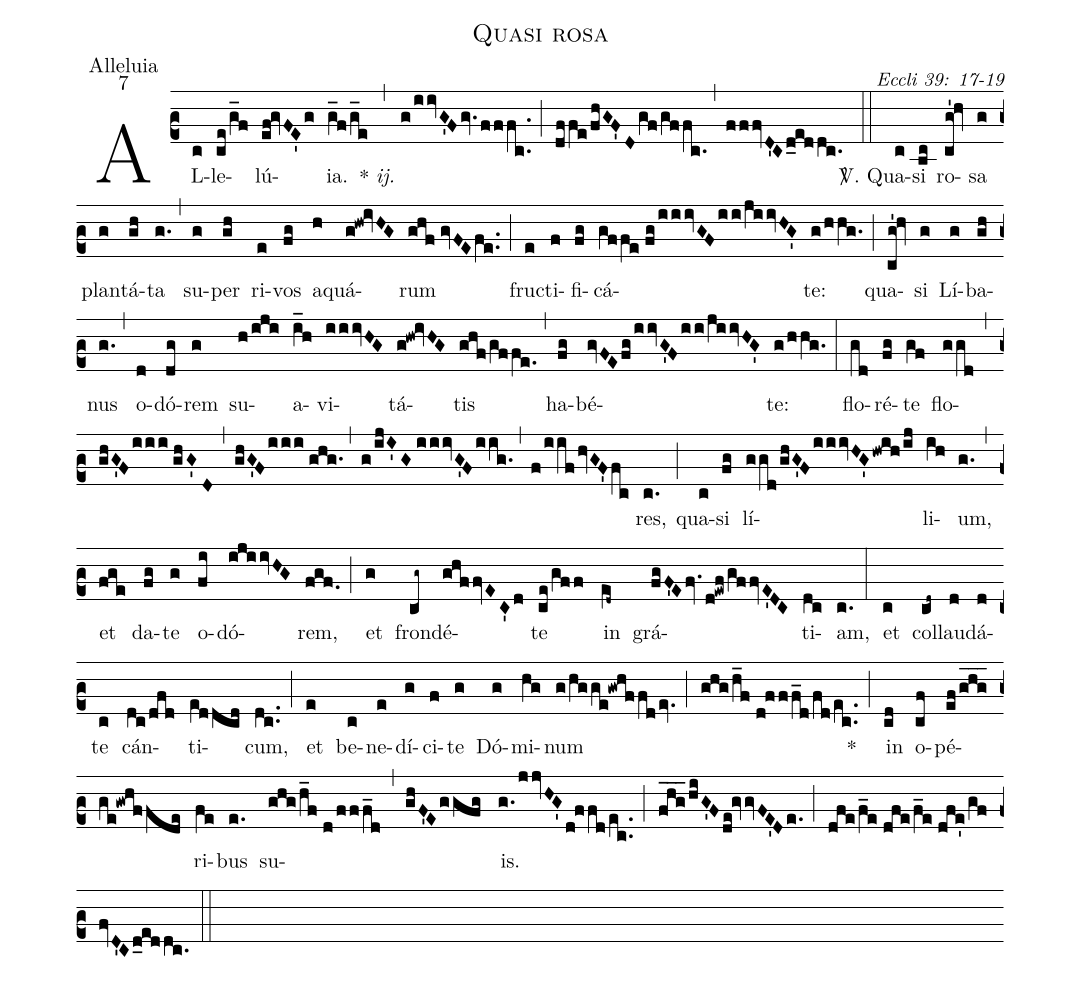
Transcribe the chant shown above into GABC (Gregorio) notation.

name: Quasi rosa;
office-part: Alleluia;
mode: 7;
commentary: Eccli 39: 17-19;
%%
(c2) AL(c)le(ce/g_f)lú(ef!gvFE'g)ia.(g_f/g_e) {*}~<i>ij.</i>(,) (g/iivG'Fgv.fffc..) (;) (dffe/fhGF'Dgf/gffc.) (,) (fffvD'Cd_eddc.) (::)
<sp>V/</sp>. Qua(c)si(bc) ro(cg'!hv)sa(g) plan(g)tá(gh)ta(g.) (,) su(g)per(gh) ri(e)vos(fg) a(h)quá(g!hw!ivHG)rum(ghf//gvFEfe..) (;) fruc(e)ti(f)fi(fg)cá(gffe//fg/iiivGFii/jiivHG')te:(g/hhg.) (;) qua(cg'!hv)si(g) Lí(g)ba(gh)nus(g.) (,) o(d)dó(dg)rem(g) su(h/iji)a(i_h)vi(iiivHG)tá(g!hw!ivHG)tis(ghf/gffe.) (,) ha(fg)bé(gvFEfg/iivG'Fii/jiivHG')te:(g/hhg.) (:)
flo(gd)ré(fg)te(gf) flo(ggd)(,)(ghG'Fiii//ghG'//D)(,)(ghG'Fiii//ghg.)(,)(g/ijI'G//iiivG'Fiig.)(,)(f/iifhvGF'fc)res,(c.) (;) qua(c)si(fg) lí(ggd/ghG'FiiivHG'hwih/ij)li(ih)um,(g.) (,) et(fge) da(fg)te(g) o(fi)dó(ijiivHG)rem,(fgf.) (;) et(g) fron(cg~)dé(ghffvEC'd)te(ce/gff) in(e[ll:1]d~) grá(fgF'Efv.d!ewf/gffvE'DC)ti(dc)am,(c.) (:)
et(c) col(cd~)lau(d)dá(d)te(c) cán(dc/dfd)ti(e[ll:1]ddcd)cum,(dc..) (;) et(e) be(c)ne(e)dí(g)ci(f)te(g) Dó(g)mi(hg)num(g/hgge!gwhffdev.) (;) (ghg/h_f//d!fff_d/fd/ec..) *(;)
in(cd) o(cf)pé(ef/ghg___ge!gwhffde)ri(fe)bus(e.) su(ghg/h_f//d/fff_d)(,)(ghF'Eggfg)is.(g./jjvHG'd!ffd/ec..) (;) (fhg___/hiG'Fde!gvvFE'De.) (;) (dfe/f_e//dfe/f_e//dfe'/gffvD'Cd_eddc.) (::)
